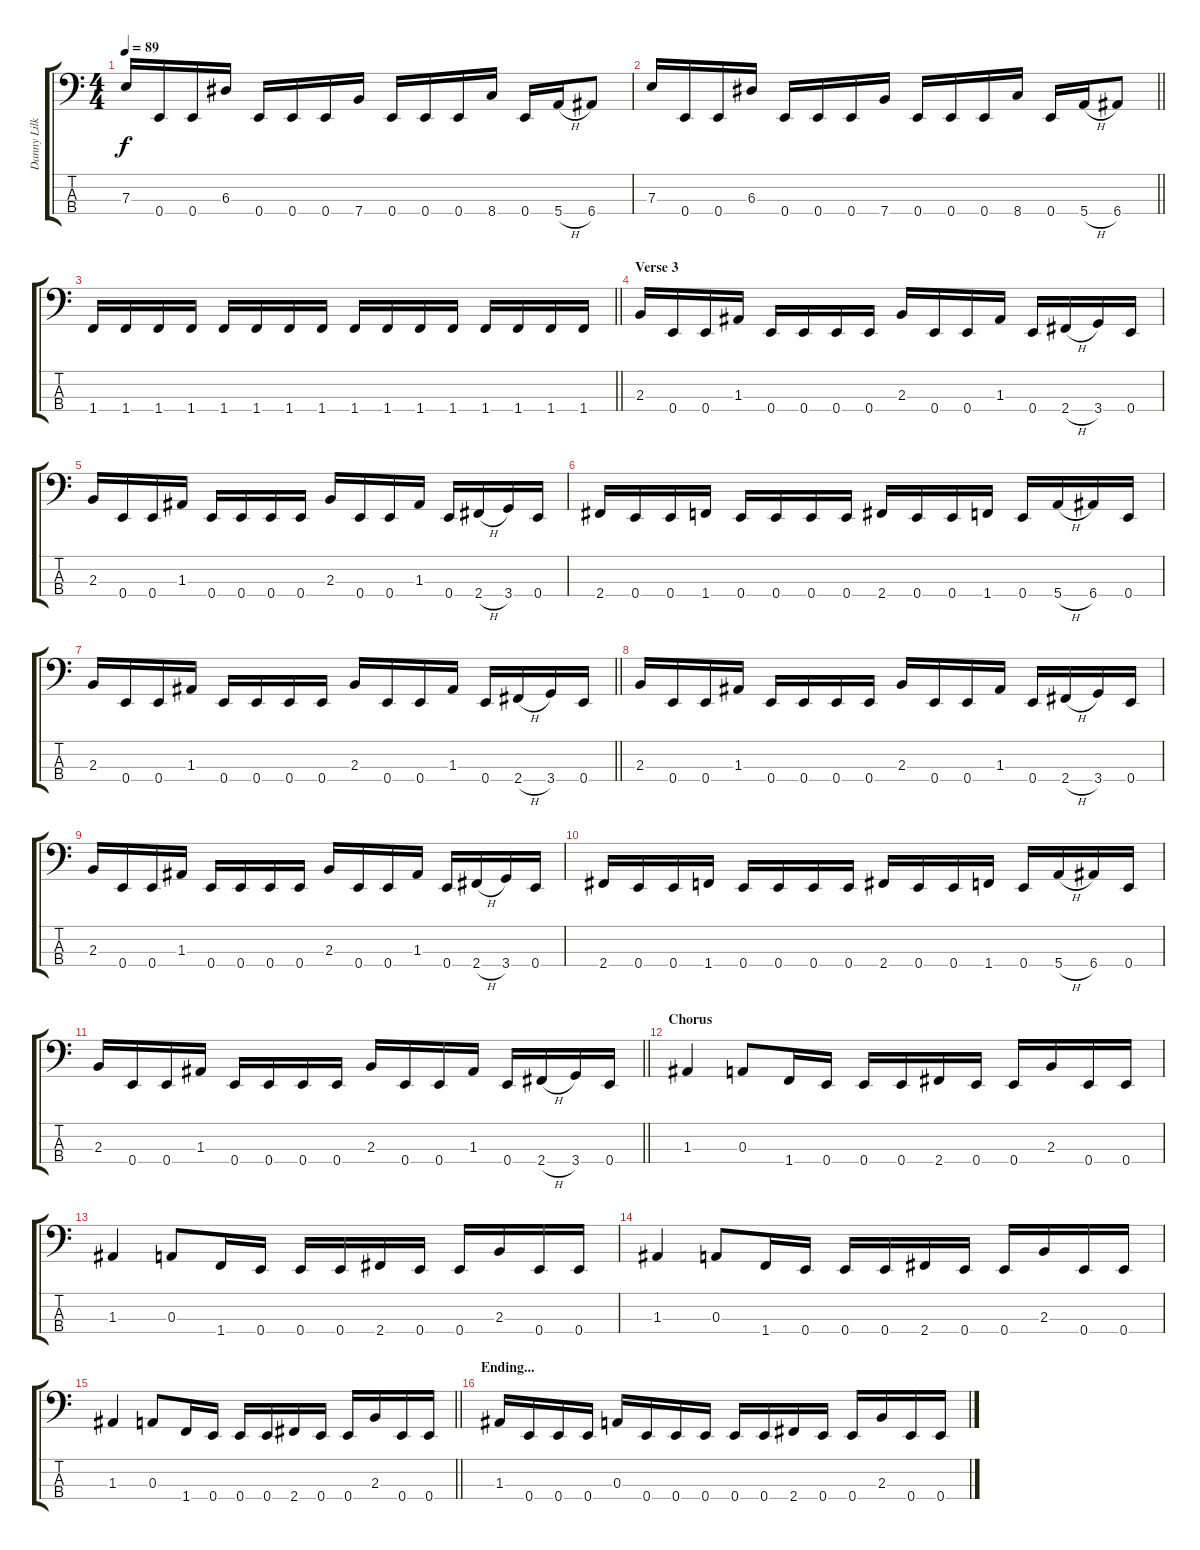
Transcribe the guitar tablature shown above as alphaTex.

\track ("Danny Lilker (Bass)" "Danny Lilk") {instrument electricbasspick}
\staff {score tabs}
\tuning (G2 D2 A1 E1) {hide}
\ts (4 4)
\tempo 89
\clef f4
\ks c
7.3.16{dy f} 0.4.16 0.4.16 6.3.16 0.4.16 0.4.16 0.4.16 7.4.16 0.4.16 0.4.16 0.4.16 8.4.16 0.4.16 5.4{h}.16 6.4.8 |
\barLineRight lightlight
7.3.16 0.4.16 0.4.16 6.3.16 0.4.16 0.4.16 0.4.16 7.4.16 0.4.16 0.4.16 0.4.16 8.4.16 0.4.16 5.4{h}.16 6.4.8 |
\barLineRight lightlight
1.4.16 1.4.16 1.4.16 1.4.16 1.4.16 1.4.16 1.4.16 1.4.16 1.4.16 1.4.16 1.4.16 1.4.16 1.4.16 1.4.16 1.4.16 1.4.16 |
\section ("" "Verse 3")
2.3.16 0.4.16 0.4.16 1.3.16 0.4.16 0.4.16 0.4.16 0.4.16 2.3.16 0.4.16 0.4.16 1.3.16 0.4.16 2.4{h}.16 3.4.16 0.4.16 |
2.3.16 0.4.16 0.4.16 1.3.16 0.4.16 0.4.16 0.4.16 0.4.16 2.3.16 0.4.16 0.4.16 1.3.16 0.4.16 2.4{h}.16 3.4.16 0.4.16 |
2.4.16 0.4.16 0.4.16 1.4.16 0.4.16 0.4.16 0.4.16 0.4.16 2.4.16 0.4.16 0.4.16 1.4.16 0.4.16 5.4{h}.16 6.4.16 0.4.16 |
\barLineRight lightlight
2.3.16 0.4.16 0.4.16 1.3.16 0.4.16 0.4.16 0.4.16 0.4.16 2.3.16 0.4.16 0.4.16 1.3.16 0.4.16 2.4{h}.16 3.4.16 0.4.16 |
2.3.16 0.4.16 0.4.16 1.3.16 0.4.16 0.4.16 0.4.16 0.4.16 2.3.16 0.4.16 0.4.16 1.3.16 0.4.16 2.4{h}.16 3.4.16 0.4.16 |
2.3.16 0.4.16 0.4.16 1.3.16 0.4.16 0.4.16 0.4.16 0.4.16 2.3.16 0.4.16 0.4.16 1.3.16 0.4.16 2.4{h}.16 3.4.16 0.4.16 |
2.4.16 0.4.16 0.4.16 1.4.16 0.4.16 0.4.16 0.4.16 0.4.16 2.4.16 0.4.16 0.4.16 1.4.16 0.4.16 5.4{h}.16 6.4.16 0.4.16 |
\barLineRight lightlight
2.3.16 0.4.16 0.4.16 1.3.16 0.4.16 0.4.16 0.4.16 0.4.16 2.3.16 0.4.16 0.4.16 1.3.16 0.4.16 2.4{h}.16 3.4.16 0.4.16 |
\section ("" "Chorus")
1.3.4 0.3.8 1.4.16 0.4.16 0.4.16 0.4.16 2.4.16 0.4.16 0.4.16 2.3.16 0.4.16 0.4.16 |
1.3.4 0.3.8 1.4.16 0.4.16 0.4.16 0.4.16 2.4.16 0.4.16 0.4.16 2.3.16 0.4.16 0.4.16 |
1.3.4 0.3.8 1.4.16 0.4.16 0.4.16 0.4.16 2.4.16 0.4.16 0.4.16 2.3.16 0.4.16 0.4.16 |
\barLineRight lightlight
1.3.4 0.3.8 1.4.16 0.4.16 0.4.16 0.4.16 2.4.16 0.4.16 0.4.16 2.3.16 0.4.16 0.4.16 |
\section ("" "Ending...")
1.3.16 0.4.16 0.4.16 0.4.16 0.3.16 0.4.16 0.4.16 0.4.16 0.4.16 0.4.16 2.4.16 0.4.16 0.4.16 2.3.16 0.4.16 0.4.16
